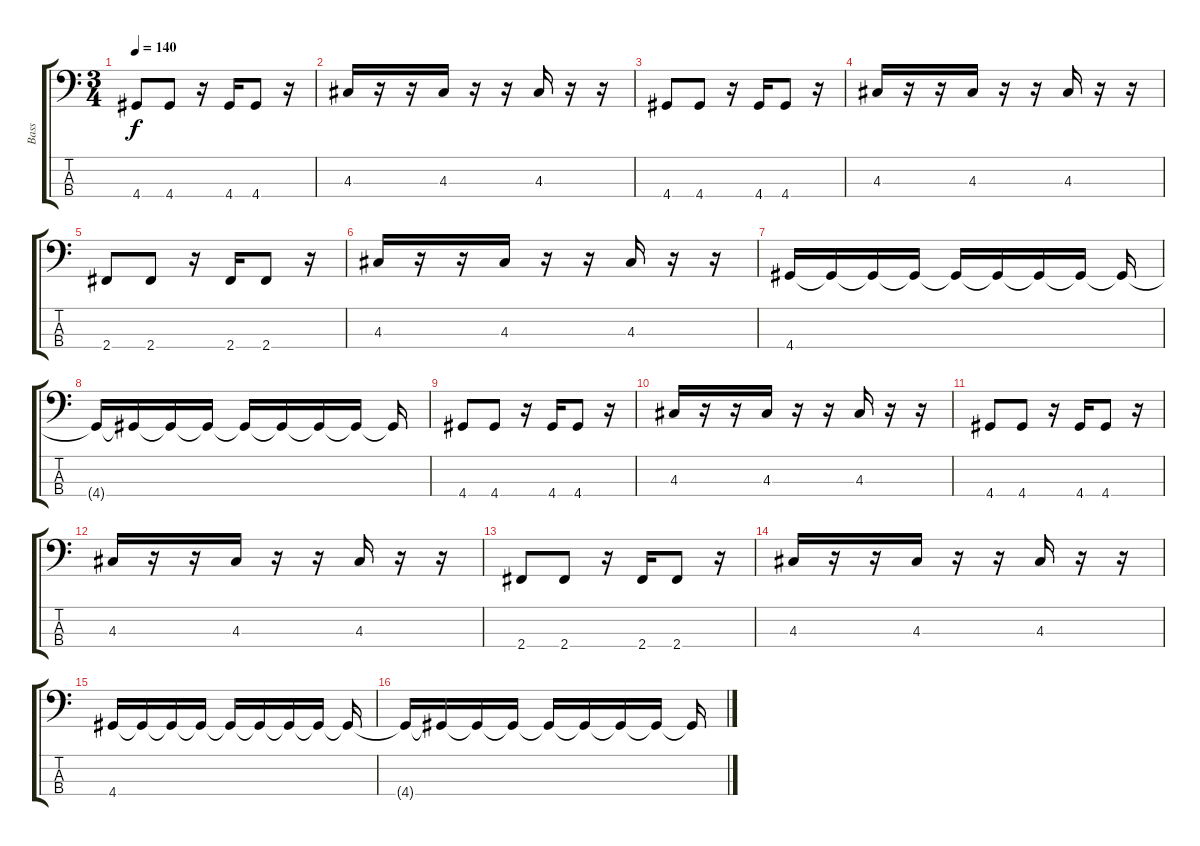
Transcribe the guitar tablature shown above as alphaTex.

\track ("Bass" "Bass") {instrument electricbasspick}
\staff {score tabs}
\tuning (G2 D2 A1 E1) {hide}
\ts (3 4)
\tempo 140
\clef f4
\ks c
4.4.8{dy f} 4.4.8 r.16 4.4.16 4.4.8 r.16 |
4.3.16 r.16 r.16 4.3.16 r.16 r.16 4.3.16 r.16 r.16 |
4.4.8 4.4.8 r.16 4.4.16 4.4.8 r.16 |
4.3.16 r.16 r.16 4.3.16 r.16 r.16 4.3.16 r.16 r.16 |
2.4.8 2.4.8 r.16 2.4.16 2.4.8 r.16 |
4.3.16 r.16 r.16 4.3.16 r.16 r.16 4.3.16 r.16 r.16 |
4.4.16 4.4{t}.16 4.4{t}.16 4.4{t}.16 4.4{t}.16 4.4{t}.16 4.4{t}.16 4.4{t}.16 4.4{t}.16 |
4.4{t}.16 4.4{t}.16 4.4{t}.16 4.4{t}.16 4.4{t}.16 4.4{t}.16 4.4{t}.16 4.4{t}.16 4.4{t}.16 |
4.4.8 4.4.8 r.16 4.4.16 4.4.8 r.16 |
4.3.16 r.16 r.16 4.3.16 r.16 r.16 4.3.16 r.16 r.16 |
4.4.8 4.4.8 r.16 4.4.16 4.4.8 r.16 |
4.3.16 r.16 r.16 4.3.16 r.16 r.16 4.3.16 r.16 r.16 |
2.4.8 2.4.8 r.16 2.4.16 2.4.8 r.16 |
4.3.16 r.16 r.16 4.3.16 r.16 r.16 4.3.16 r.16 r.16 |
4.4.16 4.4{t}.16 4.4{t}.16 4.4{t}.16 4.4{t}.16 4.4{t}.16 4.4{t}.16 4.4{t}.16 4.4{t}.16 |
4.4{t}.16 4.4{t}.16 4.4{t}.16 4.4{t}.16 4.4{t}.16 4.4{t}.16 4.4{t}.16 4.4{t}.16 4.4{t}.16
